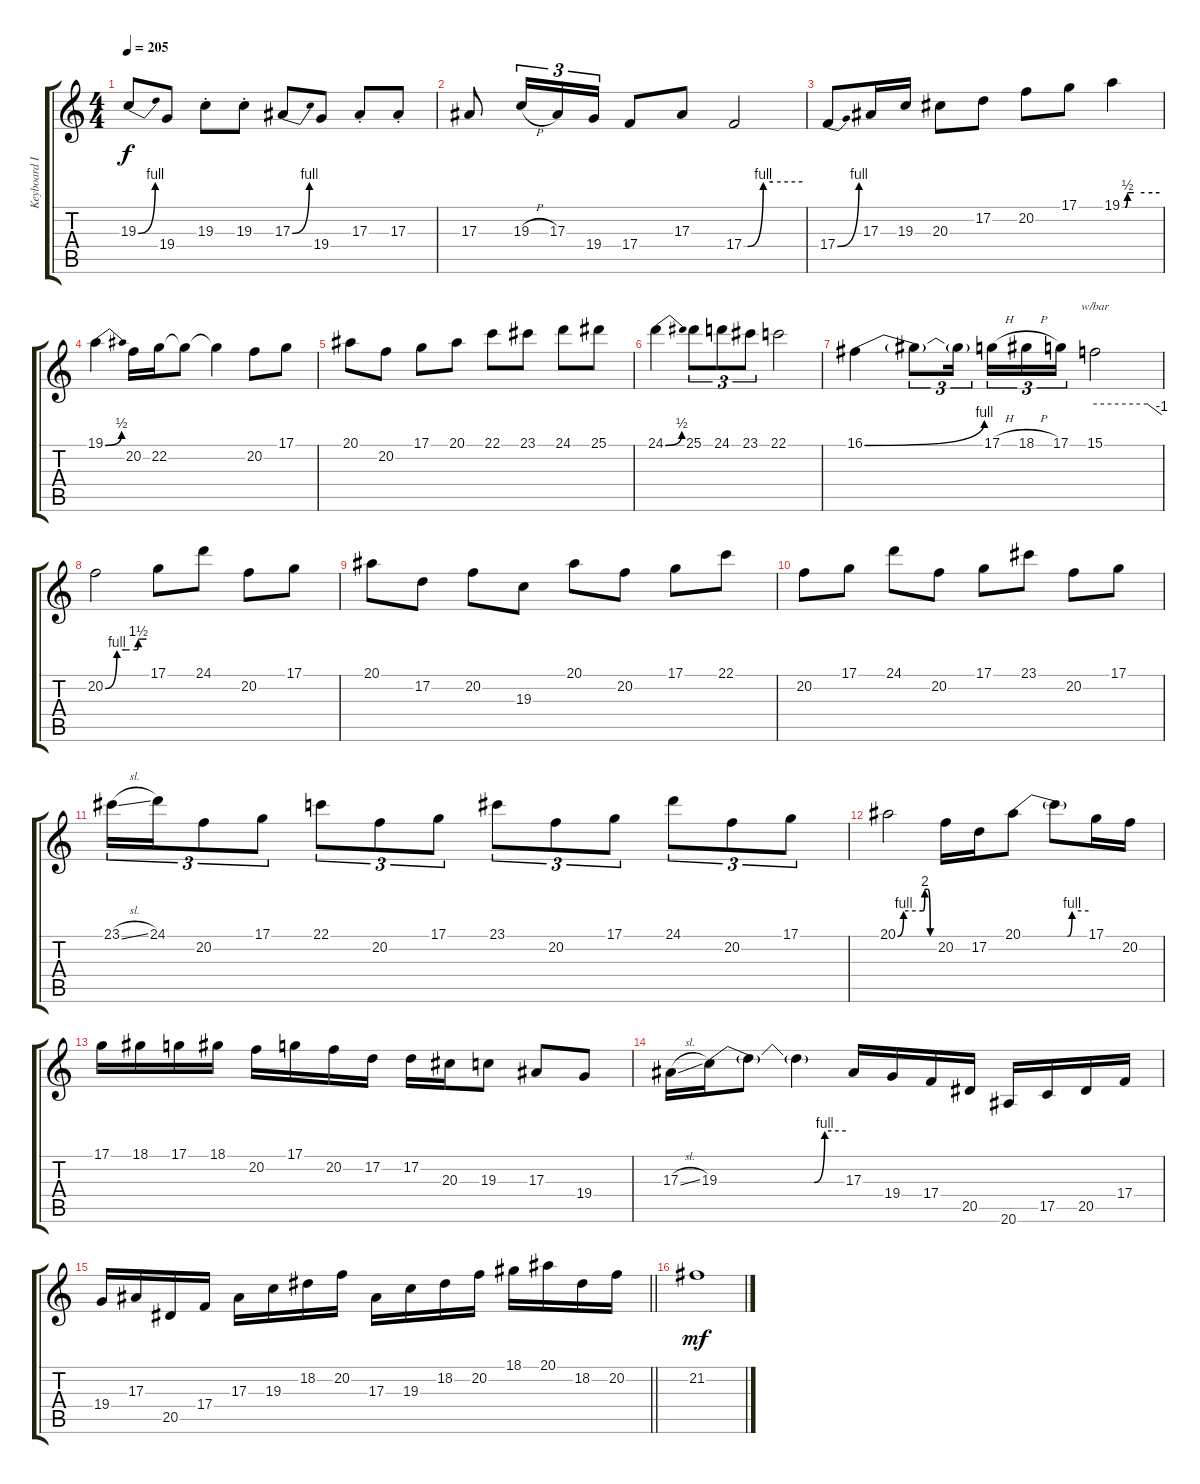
\track ("Keyboard I" "Keyboard I") {instrument lead2sawtooth}
\staff {score tabs}
\tuning (D4 A3 F3 C3 G2 D2) {hide}
\ts (4 4)
\tempo 205
\clef g2
\ks c
19.3{be (bend 0 0 60 4)}.8{dy f} 19.4.8 19.3{st}.8 19.3{st}.8 17.3{be (bend 0 0 60 4)}.8 19.4.8 17.3{st}.8 17.3{st}.8 |
17.3.8 19.3{h}.16{tu (3 2)} 17.3.16{tu (3 2)} 19.4.16{tu (3 2)} 17.4.8 17.3.8 17.4{be (custom 0 0 4 0 20 4 30 4 60 4)}.2 |
17.4{be (bend 0 0 60 4)}.8 17.3.16 19.3.16 20.3.8 17.2.8 20.2.8 17.1.8 19.1{be (custom 0 0 5 0 9 2 19 2 36 2 60 2)}.4 |
19.1{be (bend 0 0 60 2)}.4 20.2.16 22.2.16 22.2{t}.8 22.2{t}.4 20.2.8 17.1.8 |
20.1.8 20.2.8 17.1.8 20.1.8 22.1.8 23.1.8 24.1.8 25.1.8 |
24.1{be (bend 0 0 60 2)}.4 25.1.8{tu (3 2)} 24.1.8{tu (3 2)} 23.1.8{tu (3 2)} 22.1.2 |
16.1{be (bend 0 0 60 4)}.4 16.1{t}.8{tu (3 2)} 16.1{t}.16{tu (3 2) beam splitsecondary} 17.1{h}.16{tu (3 2)} 18.1{h}.16{tu (3 2)} 17.1.16{tu (3 2)} 15.1.2{tbe (custom default 0 0 47 0 60 -4)} |
20.2{be (custom 0 0 17 4 30 4 46 4 48 6 50 6 53 6 55 6 60 6)}.2 17.1.8 24.1.8 20.2.8 17.1.8 |
20.1.8 17.2.8 20.2.8 19.3.8 20.1.8 20.2.8 17.1.8 22.1.8 |
20.2.8 17.1.8 24.1.8 20.2.8 17.1.8 23.1.8 20.2.8 17.1.8 |
23.1{sl}.16{tu (3 2)} 24.1.16{tu (3 2)} 20.2.8{tu (3 2)} 17.1.8{tu (3 2)} 22.1.8{tu (3 2)} 20.2.8{tu (3 2)} 17.1.8{tu (3 2)} 23.1.8{tu (3 2)} 20.2.8{tu (3 2)} 17.1.8{tu (3 2)} 24.1.8{tu (3 2)} 20.2.8{tu (3 2)} 17.1.8{tu (3 2)} |
20.1{be (custom 0 0 10 4 30 4 42 4 45 8 50 8 54 0 60 0)}.2 20.2.16 17.2.16 20.1{be (custom 0 0 41 0 45 4 60 4)}.8 20.1{t}.8 17.1.16 20.2.16 |
17.1.16 18.1.16 17.1.16 18.1.16 20.2.16 17.1.16 20.2.16 17.2.16 17.2.16 20.3.16 19.3.8 17.3.8 19.4.8 |
17.3{sl}.16 19.3{be (custom 0 0 45 0 50 4 60 4)}.16 19.3{t}.8 19.3{t}.4 17.3.16 19.4.16 17.4.16 20.5.16 20.6.16 17.5.16 20.5.16 17.4.16 |
\barLineRight lightlight
19.4.16 17.3.16 20.5.16 17.4.16 17.3.16 19.3.16 18.2.16 20.2.16 17.3.16 19.3.16 18.2.16 20.2.16 18.1.16 20.1.16 18.2.16 20.2.16 |
21.2.1{dy mf}
